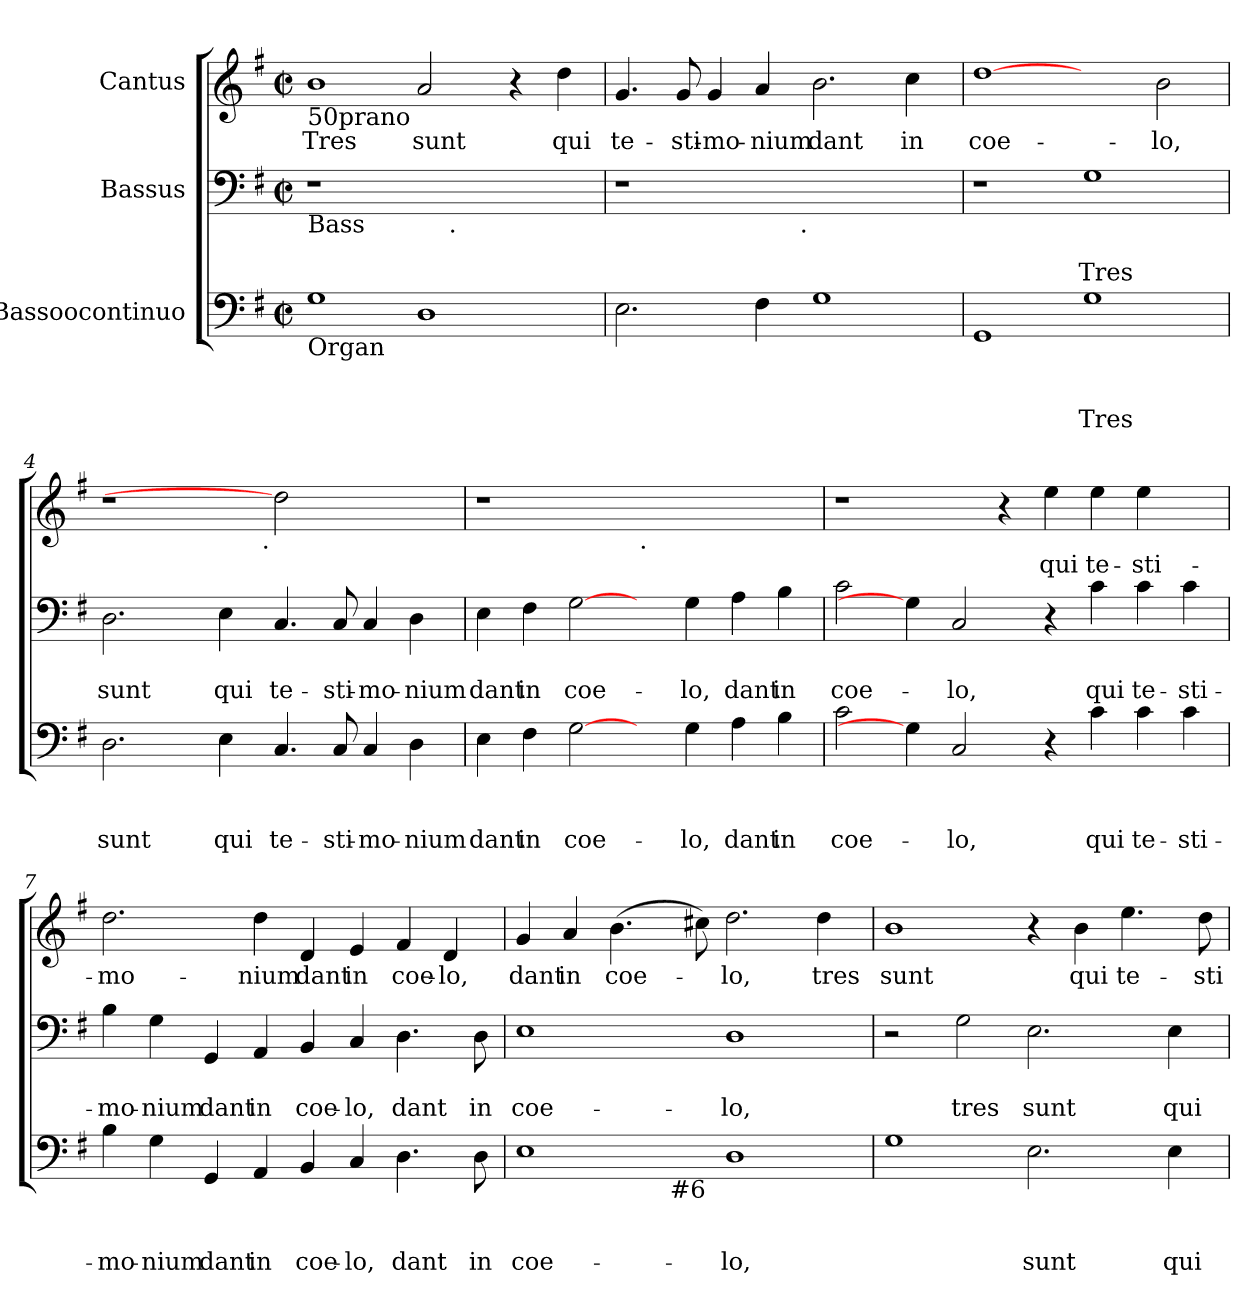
**kern	**text	**text	**text	**kern	**text	**text	**kern	**text
*part3	*part3	*part3	*part3	*part2	*part2	*part2	*part1	*part1
*staff3	*staff3	*staff3	*staff3	*staff2	*staff2	*staff2	*staff1	*staff1
*I"Bassoocontinuo	*	*	*	*I"Bassus	*	*	*I"Cantus	*
*clefF4	*	*	*	*clefF4	*	*	*clefG2	*
*k[f#]	*	*	*	*k[f#]	*	*	*k[f#]	*
*G:	*	*	*	*G:	*	*	*G:	*
*M2/2	*	*	*	*M2/2	*	*	*M2/2	*
*met(c|)	*	*	*	*met(c|)	*	*	*met(c|)	*
=1	=1	=1	=1	=1	=1	=1	=1	=1
!	!	!	!	!	!	!	!LO:TX:b:t=50prano	!
!	!	!	!	!LO:TX:b:t=Bass	!	!	!	!
!LO:TX:b:t=Organ	!	!	!	!	!	!	!	!
!	!	!	!	!	!	!	!	!LO:LY:b
1G	.	.	.	1r	.	.	1b	Tres
!	!	!	!	!	!	!	!	!LO:LY:b
1D	.	.	.	8ryy	.	.	2a/	sunt
!	!	!	!	!LO:TX:b:t=.	!	!	!	!
.	.	.	.	2..ryy	.	.	.	.
.	.	.	.	.	.	.	4r	.
!	!	!	!	!	!	!	!	!LO:LY:b
.	.	.	.	.	.	.	4dd\	qui
=2	=2	=2	=2	=2	=2	=2	=2	=2
!	!	!	!	!	!	!	!	!LO:LY:b
*	*	*	*	*^	*	*	*	*
2.E\	.	.	.	1r	2ryy	.	.	4.g/	te-
!	!	!	!	!	!	!	!	!	!LO:LY:b
.	.	.	.	.	.	.	.	8g/	-sti-
!	!	!	!	!	!	!	!	!	!LO:LY:b
.	.	.	.	.	4...ryy	.	.	4g/	-mo-
!	!	!	!	!	!	!	!	!	!LO:LY:b:rj
4F#>\	.	.	.	.	.	.	.	4a/	-nium
!	!	!	!	!	!LO:TX:b:t=.	!	!	!	!
.	.	.	.	.	1ryy	.	.	.	.
!	!	!	!	!	!	!	!	!	!LO:LY:b
1G	.	.	.	1ryy	.	.	.	2.b\	dant
!	!	!	!	!	!	!	!	!	!LO:LY:b
.	.	.	.	.	.	.	.	4cc\	in
.	.	.	.	.	32ryy	.	.	.	.
=3	=3	=3	=3	=3	=3	=3	=3	=3	=3
!	!	!	!	!	!	!	!	!	!LO:LY:b
*	*	*	*	*v	*v	*	*	*	*
1GG	.	.	.	1r	.	.	[1dd	coe-
!	!	!	!LO:LY:a	!	!	!LO:LY:b	!	!
1G	.	.	Tres	1G	.	Tres	2ryy	.
!	!	!	!	!	!	!	!	!LO:LY:b
.	.	.	.	.	.	.	2b\	-lo,
=4	=4	=4	=4	=4	=4	=4	=4	=4
!	!	!	!LO:LY:a	!	!	!LO:LY:b	!	!
*	*	*	*	*	*	*	*^	*
2.D\	.	.	sunt	2.D\	.	sunt	1r	2ryy	.
.	.	.	.	.	.	.	.	4...ryy	.
!	!	!	!LO:LY:a	!	!	!LO:LY:b	!	!	!
4E\	.	.	qui	4E\	.	qui	.	.	.
!	!	!	!	!	!	!	!	!LO:TX:b:t=.	!
.	.	.	.	.	.	.	.	1ryy	.
!	!	!	!LO:LY:a	!	!	!LO:LY:b	!	!	!
4.C/	.	.	te-	4.C/	.	te-	2dd]	.	.
!	!	!	!LO:LY:a	!	!	!LO:LY:b	!	!	!
8C/	.	.	-sti-	8C/	.	-sti-	.	.	.
!	!	!	!LO:LY:a	!	!	!LO:LY:b	!	!	!
4C/	.	.	-mo-	4C/	.	-mo-	2ryy	.	.
!	!	!	!LO:LY:a:rj	!	!	!LO:LY:b:rj	!	!	!
4D\	.	.	-nium	4D\	.	-nium	.	.	.
.	.	.	.	.	.	.	.	32ryy	.
!!LO:LB:g=z
=5	=5	=5	=5	=5	=5	=5	=5	=5	=5
!	!	!	!LO:LY:a	!	!	!LO:LY:b	!	!	!
*	*	*	*	*	*	*	*v	*v	*
4E>\	.	.	dant	4E\	.	dant	1r	.
!	!	!	!LO:LY:a	!	!	!LO:LY:b	!	!
4F#>\	.	.	in	4F#\	.	in	.	.
!	!	!	!LO:LY:a	!	!	!LO:LY:b	!	!
[2G\	.	.	coe-	[2G\	.	coe-	.	.
!	!	!	!	!	!	!	!LO:TX:b:t=.	!
4ryy	.	.	.	4ryy	.	.	1ryy	.
!	!	!	!LO:LY:a	!	!	!LO:LY:b	!	!
4G\	.	.	-lo,	4G\	.	-lo,	.	.
!	!	!	!LO:LY:a	!	!	!LO:LY:b	!	!
4A>\	.	.	dant	4A\	.	dant	.	.
!	!	!	!LO:LY:a	!	!	!LO:LY:b	!	!
4B>\	.	.	in	4B\	.	in	.	.
=6	=6	=6	=6	=6	=6	=6	=6	=6
!	!	!	!LO:LY:a	!	!	!LO:LY:b	!	!
2c\	.	.	coe-	2c\	.	coe-	1r	.
4G\]	.	.	.	4G\]	.	.	.	.
!	!	!	!LO:LY:a	!	!	!LO:LY:b	!	!
2C/	.	.	-lo,	2C/	.	-lo,	.	.
.	.	.	.	.	.	.	4r	.
!	!	!	!	!	!	!	!	!LO:LY:b
4r	.	.	.	4r	.	.	4ee\	qui
!	!	!	!LO:LY:a	!	!	!LO:LY:b	!	!LO:LY:b
4c\	.	.	qui	4c\	.	qui	4ee\	te-
!	!	!	!LO:LY:a	!	!	!LO:LY:b	!	!LO:LY:b:rj
4c\	.	.	te-	4c\	.	te-	4ee\	-sti-
!	!	!	!LO:LY:a:rj	!	!	!LO:LY:b:rj	!	!
4c\	.	.	-sti-	4c\	.	-sti-	4ryy	.
=7	=7	=7	=7	=7	=7	=7	=7	=7
!	!	!	!LO:LY:a	!	!	!LO:LY:b	!	!LO:LY:b
4B>\	.	.	-mo-	4B\	.	-mo-	2.dd\	-mo-
!	!	!	!LO:LY:a	!	!	!LO:LY:b	!	!
4G\	.	.	-nium	4G\	.	-nium	.	.
!	!	!	!LO:LY:a	!	!	!LO:LY:b	!	!
4GG/	.	.	dant	4GG/	.	dant	.	.
!	!	!	!LO:LY:a	!	!	!LO:LY:b	!	!LO:LY:b
4AA</	.	.	in	4AA/	.	in	4dd\	-nium
!	!	!	!LO:LY:a	!	!	!LO:LY:b	!	!LO:LY:b
4BB</	.	.	coe-	4BB/	.	coe-	4d/	dant
!	!	!	!LO:LY:a:rj	!	!	!LO:LY:b:rj	!	!LO:LY:b
4C/	.	.	-lo,	4C/	.	-lo,	4e/	in
!	!	!	!LO:LY:a	!	!	!LO:LY:b	!	!LO:LY:b
4.D\	.	.	dant	4.D\	.	dant	4f#/	coe-
!	!	!	!	!	!	!	!	!LO:LY:b:rj
.	.	.	.	.	.	.	4d/	-lo,
!	!	!	!LO:LY:a	!	!	!LO:LY:b	!	!
8D\	.	.	in	8D\	.	in	.	.
=8	=8	=8	=8	=8	=8	=8	=8	=8
!	!	!	!LO:LY:a	!	!	!LO:LY:b	!	!LO:LY:b
*^	*	*	*	*	*	*	*	*
1E	2ryy	.	.	coe-	1E	.	coe-	4g/	dant
!	!	!	!	!	!	!	!	!	!LO:LY:b
.	.	.	.	.	.	.	.	4a/	in
!	!	!	!	!	!	!	!	!	!LO:LY:b
.	4ryy	.	.	.	.	.	.	(>4.b\	coe-
.	32ryy	.	.	.	.	.	.	.	.
!	!LO:TX:b:t=#6	!	!	!	!	!	!	!	!
.	1ryy	.	.	.	.	.	.	.	.
.	.	.	.	.	.	.	.	8cc#X\)	.
!	!	!	!	!LO:LY:a	!	!	!LO:LY:b	!	!LO:LY:b
1D	.	.	.	-lo,	1D	.	-lo,	2.dd\	-lo,
!	!	!	!	!	!	!	!	!	!LO:LY:b
.	.	.	.	.	.	.	.	4dd\	tres
.	8..ryy	.	.	.	.	.	.	.	.
!!LO:LB:g=z
=9	=9	=9	=9	=9	=9	=9	=9	=9	=9
!	!	!	!	!	!	!	!	!	!LO:LY:b
*v	*v	*	*	*	*	*	*	*	*
1G	.	.	.	2r	.	.	1b	sunt
!	!	!	!	!	!	!LO:LY:b	!	!
.	.	.	.	2G\	.	tres	.	.
!	!	!	!LO:LY:a	!	!	!LO:LY:b	!	!
2.E\	.	.	sunt	2.E\	.	sunt	4r	.
!	!	!	!	!	!	!	!	!LO:LY:b
.	.	.	.	.	.	.	4b\	qui
!	!	!	!	!	!	!	!	!LO:LY:b
.	.	.	.	.	.	.	4.ee\	te-
!	!	!	!LO:LY:a	!	!	!LO:LY:b	!	!
4E\	.	.	qui	4E\	.	qui	.	.
!	!	!	!	!	!	!	!	!LO:LY:b
.	.	.	.	.	.	.	8dd\	-sti-
=	=	=	=	=	=	=	=	=
*-	*-	*-	*-	*-	*-	*-	*-	*-
